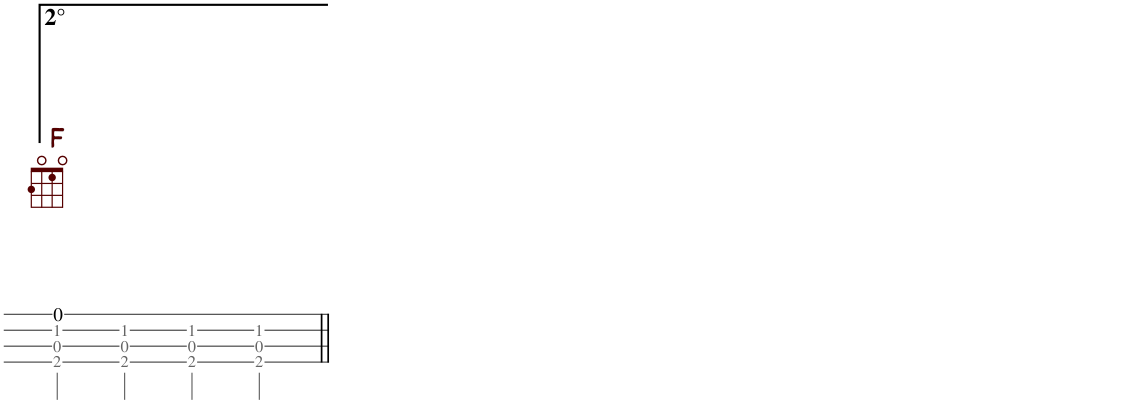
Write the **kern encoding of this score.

**kern	**harte
*part1	*part1
*staff1	*
*I"Ukulélé [Tablature]	*
!!LO:PB:g=z
*k[]	*
*M4/4	*
=11	=11
*^	*
1a	4a!i\ 4c!i\ 4f!i\	F:maj
.	4a!i\ 4c!i\ 4f!i\	.
.	4a!i\ 4c!i\ 4f!i\	.
.	4a!i\ 4c!i\ 4f!i\	.
*v	*v	*
=||	=||
*-	*-
